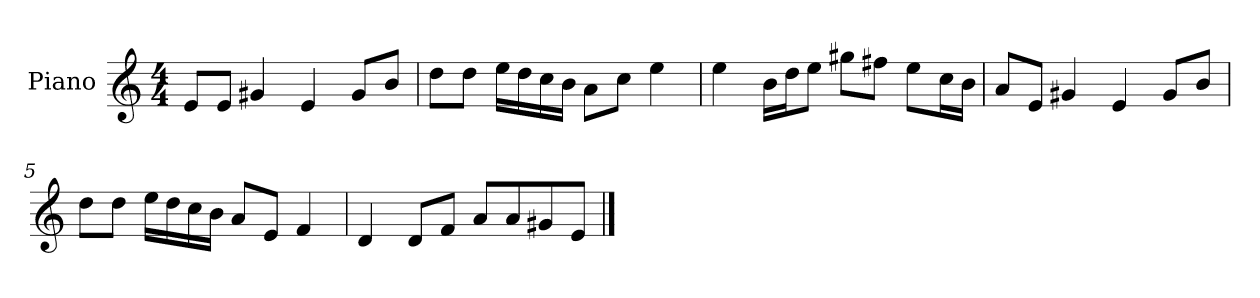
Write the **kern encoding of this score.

**kern
*part1
*staff1
*I"Piano
*I'P-no
*clefG2
*k[]
*M4/4
*MM90
=1
8e/L
8e/J
4g#X/
4e/
8g#/L
8b/J
=2
8dd\L
8dd\J
16ee\LL
16dd\
16cc\
16b\JJ
8a\L
8cc\J
4ee\
=3
4ee\
16b\LL
16dd\J
8ee\J
8gg#X\L
8ff#X\J
8ee\L
16cc\L
16b\JJ
=4
8a/L
8e/J
4g#X/
4e/
8g#/L
8b/J
!!LO:LB:g=z
=5
8dd\L
8dd\J
16ee\LL
16dd\
16cc\
16b\JJ
8a/L
8e/J
4f/
=6
4d/
8d/L
8f/J
8a/L
8a/
8g#X/
8e/J
==
*-
